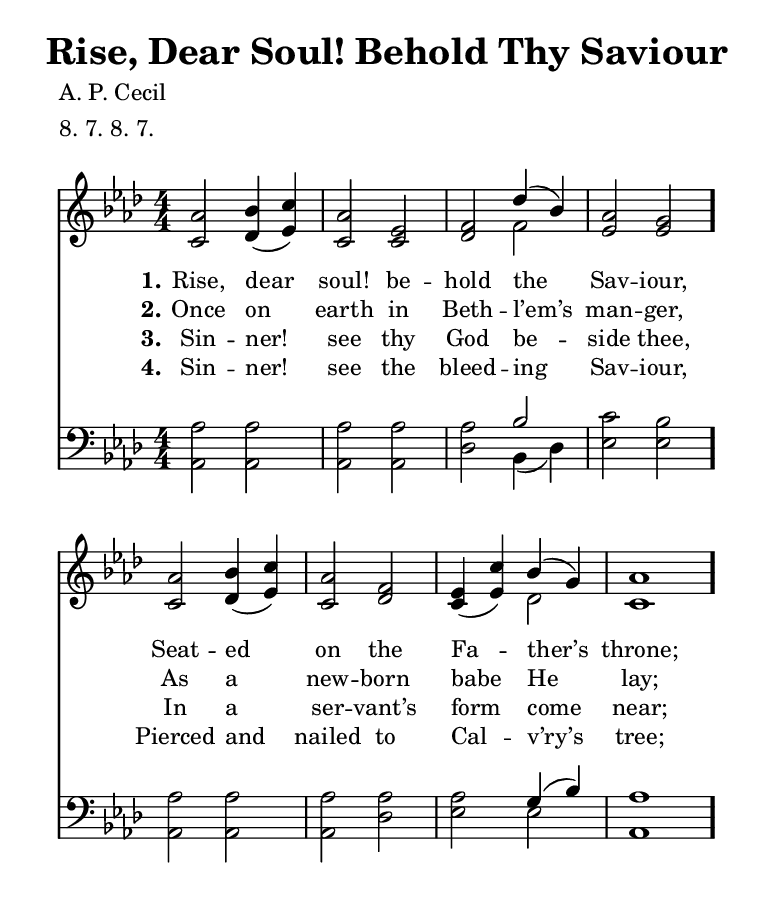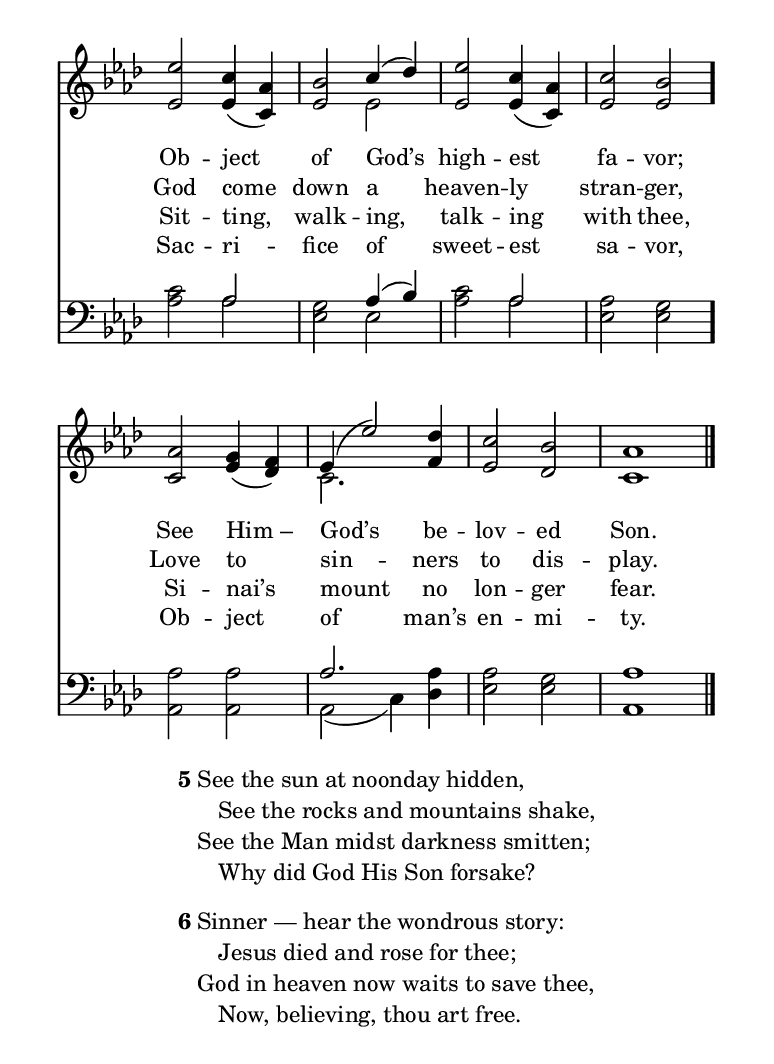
\include "common/global.ily"
\paper {
  \include "common/paper.ily"
  ragged-bottom = ##t
  score-markup-spacing.basic-distance = 3
score-markup-spacing.padding = 3

}

\header{
  %gospel
  hymnnumber = "47"
  title = "Rise, Dear Soul! Behold Thy Saviour"
  tunename = "Suffield"
  meter = "8. 7. 8. 7."
  poet = "A. P. Cecil"
  composer = ""
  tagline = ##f
}

% for fermata in MIDI
ta = { \tempo 4=120 }
tb = { \tempo 4=60  }

patternAA = { c2 c4( c4) | c2 c2 | c2 c4( c4) | c2 c2 }
patternAB = { c2 c4( c4) | c2 c2 | c2 c2      | c2 c2 }
patternAC = { c2 c2      | c2 c2 | c2 c2      | c2 c2 }
patternAD = { c2 c2      | c2 c2 | c2 c4( c4) | c2 c2 }

patternBA = { c2 c4( c4) | c2 c2 | c4( c4) c4( c4) | c1 }
patternBB = { c2 c4( c4) | c2 c2 | c4( c4) c2      | c1 }
patternBC = { c2 c2      | c2 c2 | c2      c4( c4) | c1 }
patternBD = { c2 c2      | c2 c2 | c2      c2      | c1 }

patternCA = { c2 c4( c4) | c2 c4( c4) | c2 c4( c4) | c2 c2 }
patternCB = { c2 c4( c4) | c2 c2      | c2 c4( c4) | c2 c2 }
patternCC = { c2 c2      | c2 c4( c4) | c2 c2      | c2 c2 }
patternCD = { c2 c2      | c2 c2      | c2 c2      | c2 c2 }

patternDA = { c2 c4( c4) | c4( c2) c4   | c2 c2 | c1 }
patternDB = { c2 c4( c4) | c2.   c4   | c2 c2 | c1 }
patternDC = { c2 c2      | c2.   c4   | c2 c2 | c1 }
patternDD = { c2 c2      | c2( c4) c4 | c2 c2 | c1 }

global = {
  \include "common/overrides.ily"
  \override Staff.TimeSignature.style = #'numbered
  \time 4/4
  \override Score.MetronomeMark.transparent = ##t % hide all fermata changes too
  \ta
  \key aes \major
  \autoBeamOff
}

notesSoprano = {
\global
\relative c'' {

  \changePitch \patternAA { aes bes c | aes ees | f des' bes | aes g }
  \changePitch \patternBA { aes bes c | aes f | ees c' bes g | aes }
  \changePitch \patternCA { ees' c aes | bes c des | ees c aes | c bes }
  \changePitch \patternDA { aes g f | ees ees' des | c bes | aes }

  \bar "|."

}
}

notesAlto = {
\global
\relative e' {

  \changePitch \patternAB { c des ees | c c | des f | ees ees }
  \changePitch \patternBB { c des ees | c des | c ees des | c }
  \changePitch \patternCB { ees ees c | ees ees | ees ees c | ees ees }
  \changePitch \patternDB { c ees des | c f | ees des | c }

}
}

notesTenor = {
\global
\relative a {

  \changePitch \patternAC { aes aes | aes aes | aes bes | c bes }
  \changePitch \patternBC { aes aes | aes aes | aes g bes | aes }
  \changePitch \patternCC { c aes | g aes bes | c aes | aes g }
  \changePitch \patternDC { aes aes | aes aes | aes g | aes }

}
}

notesBass = {
\global
\relative f, {

  \changePitch \patternAD { aes aes | aes aes | des bes des | ees ees }
  \changePitch \patternBD { aes, aes | aes des | ees ees | aes, }
  \changePitch \patternCD { aes' aes | ees ees | aes aes | ees ees }
  \changePitch \patternDD { aes, aes | aes c des | ees ees | aes, }

}
}

wordsA = \lyricmode {
\set stanza = "1."

Rise, dear soul! be -- hold the Sav -- iour, \bar "."
Seat -- ed on the Fa -- ther’s throne; \bar "." \eogbreak
Ob -- ject of God’s high -- est fa -- vor; \bar "."
See Him_– God’s be -- lov -- ed Son. \bar "." \eogbreak

}

wordsB = \lyricmode {
\set stanza = "2."

Once on earth in Beth -- l’em’s man -- ger,
As a new -- born babe He lay;
God come down a heaven -- ly stran -- ger,
Love to sin -- ners to dis -- play.

}

wordsC = \lyricmode {
\set stanza = "3."

Sin -- ner! see thy God be -- side thee,
In a ser -- vant’s form come near;
Sit -- ting, walk -- ing, talk -- ing with thee,
Si -- nai’s mount no lon -- ger fear.

}

wordsD = \lyricmode {
\set stanza = "4."

Sin -- ner! see the bleed -- ing Sav -- iour,
Pierced and nailed to Cal -- v’ry’s tree;
Sac -- ri -- fice of sweet -- est sa -- vor,
Ob -- ject of man’s en -- mi -- ty.

}

wordsE = \markuplist {

\line { See the sun at noonday hidden, }
\line { { \hspace #2 } See the rocks and mountains shake, }
\line { See the Man midst darkness smitten; }
\line { { \hspace #2 } Why did God His Son forsake? }

}

wordsF = \markuplist {

\line { Sinner — hear the wondrous story: }
\line { { \hspace #2 } Jesus died and rose for thee; }
\line { God in heaven now waits to save thee, }
\line { { \hspace #2 } Now, believing, thou art free. }

}

\score {
  \context ChoirStaff <<
    \context Staff = upper <<
      \set Staff.autoBeaming = ##f
      \set ChoirStaff.systemStartDelimiter = #'SystemStartBar
      \set ChoirStaff.printPartCombineTexts = ##f
      \partcombine #'(2 . 11) \notesSoprano \notesAlto
      \context NullVoice = sopranos { \voiceOne << \notesSoprano >> }
      \context Lyrics = one   \lyricsto sopranos \wordsA
      \context Lyrics = two   \lyricsto sopranos \wordsB
      \context Lyrics = three \lyricsto sopranos \wordsC
      \context Lyrics = four  \lyricsto sopranos \wordsD
    >>
    \context Staff = men <<
      \set Staff.autoBeaming = ##f
      \clef bass
      \set ChoirStaff.printPartCombineTexts = ##f
      \partcombine #'(2 . 11) \notesTenor \notesBass
    >>
  >>
  \layout {
    \include "common/layout.ily"
  }
  #(cond ((ly:get-option 'eog-midi-permitted) #{ \midi{
    \include "common/midi.ily"
  } #}))
}

\markup { \fill-line { \column {
  \line{ \bold 5 \column { \wordsE } } \combine \null \vspace #0.4
  \line{ \bold 6 \column { \wordsF } }
} } }

\version "2.19.49"  % necessary for upgrading to future LilyPond versions.

% vi:set et ts=2 sw=2 ai nocindent syntax=lilypond:
